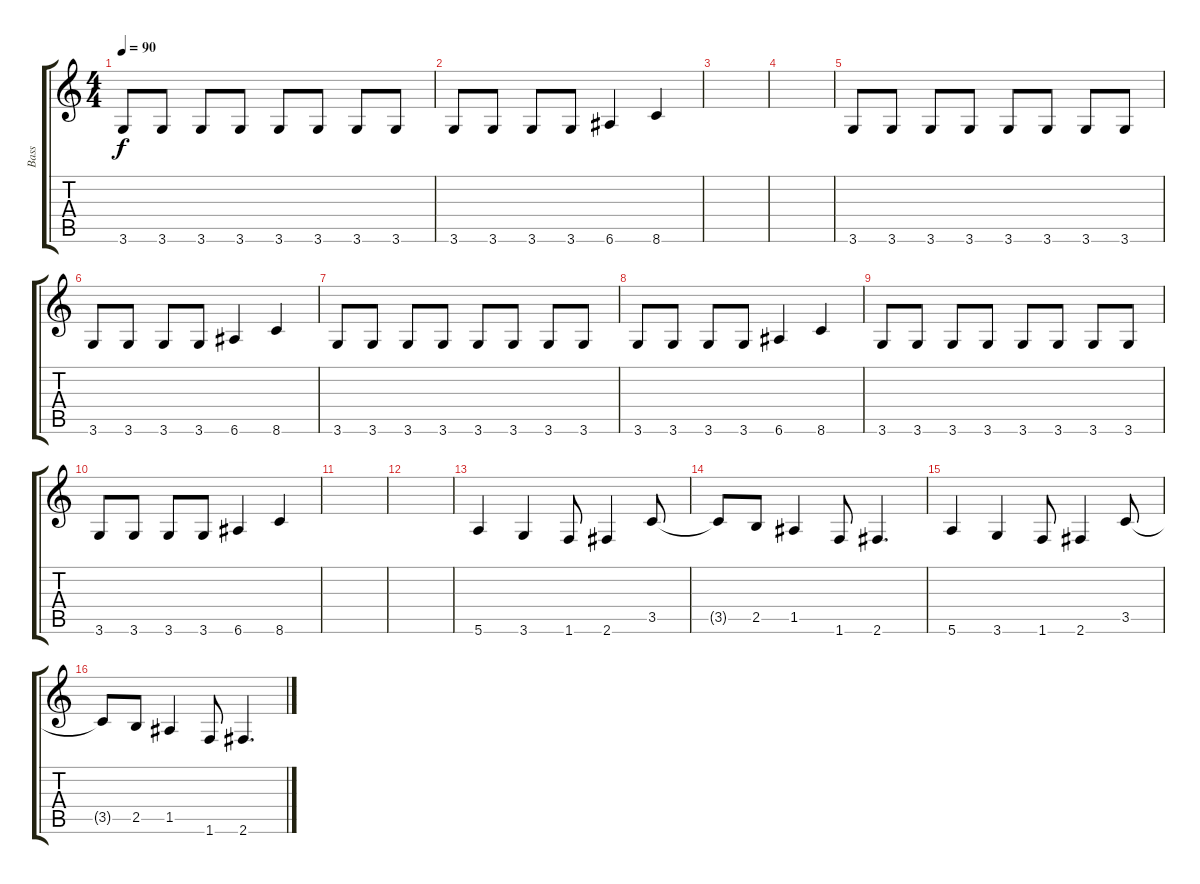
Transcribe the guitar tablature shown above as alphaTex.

\track ("Bass" "Bass") {instrument electricbassfinger}
\staff {score tabs}
\tuning (E4 B3 G3 D3 A2 E2) {hide}
\ts (4 4)
\tempo 90
\clef g2
\ks c
3.6.8{dy f} 3.6.8 3.6.8 3.6.8 3.6.8 3.6.8 3.6.8 3.6.8 |
3.6.8 3.6.8 3.6.8 3.6.8 6.6.4 8.6.4 |
|
|
3.6.8 3.6.8 3.6.8 3.6.8 3.6.8 3.6.8 3.6.8 3.6.8 |
3.6.8 3.6.8 3.6.8 3.6.8 6.6.4 8.6.4 |
3.6.8 3.6.8 3.6.8 3.6.8 3.6.8 3.6.8 3.6.8 3.6.8 |
3.6.8 3.6.8 3.6.8 3.6.8 6.6.4 8.6.4 |
3.6.8 3.6.8 3.6.8 3.6.8 3.6.8 3.6.8 3.6.8 3.6.8 |
3.6.8 3.6.8 3.6.8 3.6.8 6.6.4 8.6.4 |
|
|
5.6.4 3.6.4 1.6.8 2.6.4 3.5.8 |
3.5{t}.8 2.5.8 1.5.4 1.6.8 2.6.4{d} |
5.6.4 3.6.4 1.6.8 2.6.4 3.5.8 |
3.5{t}.8 2.5.8 1.5.4 1.6.8 2.6.4{d}
